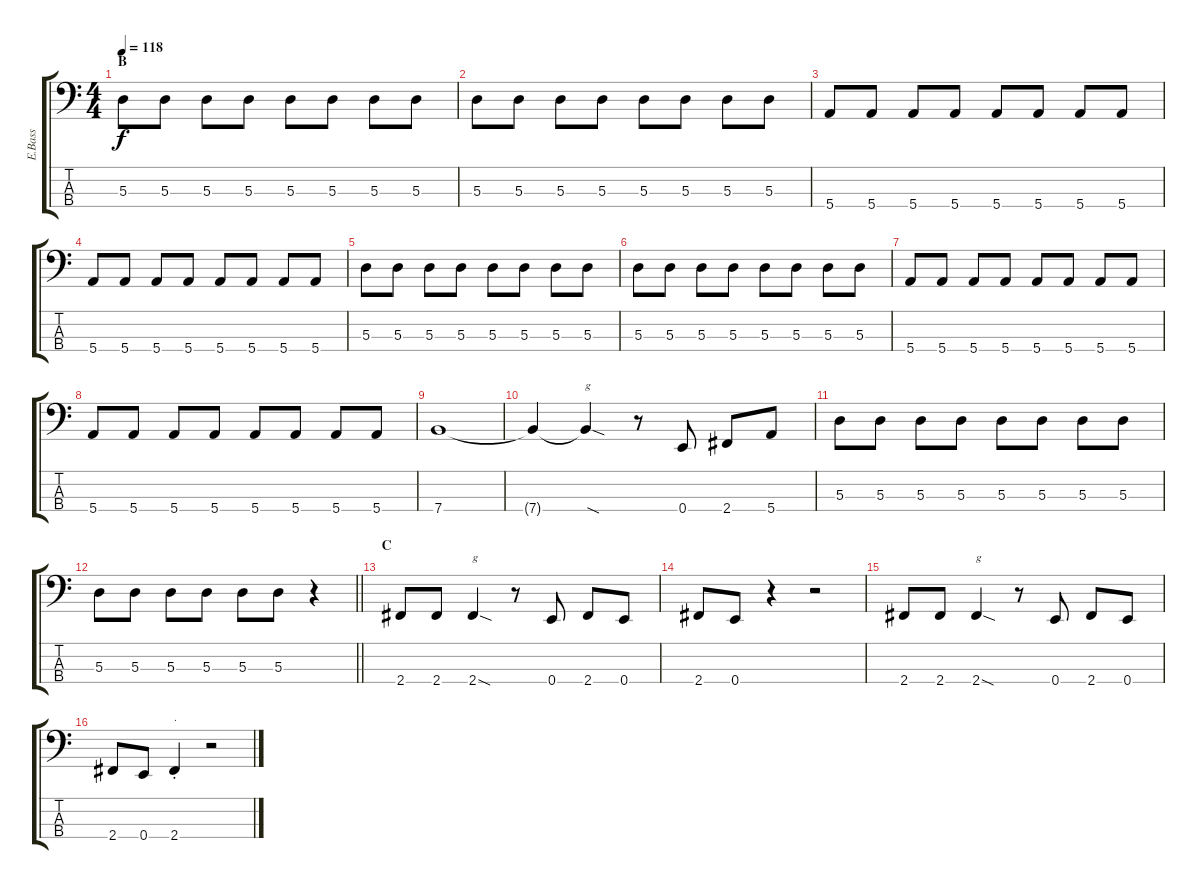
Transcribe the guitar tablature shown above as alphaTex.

\track ("E.Bass" "E.Bass") {instrument electricbassfinger}
\staff {score tabs}
\tuning (G2 D2 A1 E1) {hide}
\ts (4 4)
\section ("" "B")
\tempo 118
\clef f4
\ks c
5.3.8{dy f} 5.3.8 5.3.8 5.3.8 5.3.8 5.3.8 5.3.8 5.3.8 |
5.3.8 5.3.8 5.3.8 5.3.8 5.3.8 5.3.8 5.3.8 5.3.8 |
5.4.8 5.4.8 5.4.8 5.4.8 5.4.8 5.4.8 5.4.8 5.4.8 |
5.4.8 5.4.8 5.4.8 5.4.8 5.4.8 5.4.8 5.4.8 5.4.8 |
5.3.8 5.3.8 5.3.8 5.3.8 5.3.8 5.3.8 5.3.8 5.3.8 |
5.3.8 5.3.8 5.3.8 5.3.8 5.3.8 5.3.8 5.3.8 5.3.8 |
5.4.8 5.4.8 5.4.8 5.4.8 5.4.8 5.4.8 5.4.8 5.4.8 |
5.4.8 5.4.8 5.4.8 5.4.8 5.4.8 5.4.8 5.4.8 5.4.8 |
7.4.1 |
7.4{t}.4 7.4{sod t}.4{txt "g"} r.8 0.4.8 2.4.8 5.4.8 |
5.3.8 5.3.8 5.3.8 5.3.8 5.3.8 5.3.8 5.3.8 5.3.8 |
\barLineRight lightlight
5.3.8 5.3.8 5.3.8 5.3.8 5.3.8 5.3.8 r.4 |
\section ("" "C")
2.4.8 2.4.8 2.4{sod}.4{txt "g"} r.8 0.4.8 2.4.8 0.4.8 |
2.4.8 0.4.8 r.4 r.2 |
2.4.8 2.4.8 2.4{sod}.4{txt "g"} r.8 0.4.8 2.4.8 0.4.8 |
2.4.8 0.4.8 2.4{st}.4{txt "."} r.2
